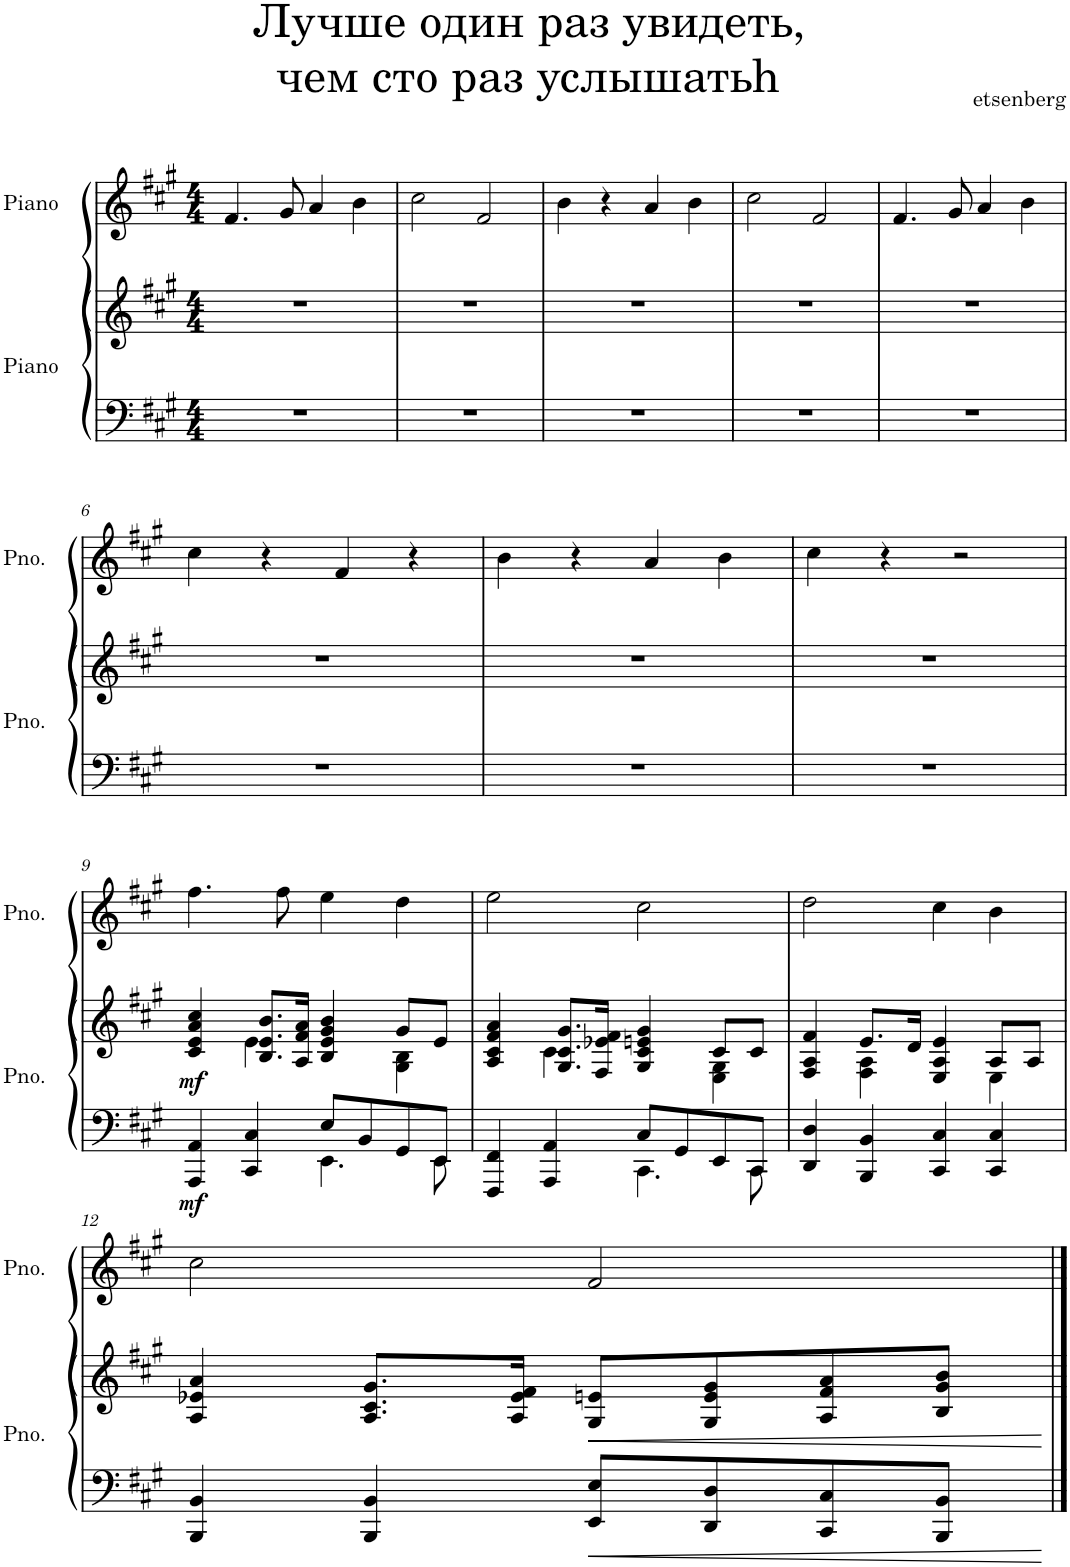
**kern	**kern	**dynam	**kern
*part2	*part2	*part2	*part1
*staff3	*staff2	*staff2/3	*staff1
*I"Piano	*	*	*I"Piano
*I'Pno.	*	*	*I'Pno.
*clefF4	*clefG2	*	*clefG2
*k[f#c#g#]	*k[f#c#g#]	*	*k[f#c#g#]
*M4/4	*M4/4	*	*M4/4
=1	=1	=1	=1
1r	1r	.	4.f#/
.	.	.	8g#/
.	.	.	4a/
.	.	.	4b\
=2	=2	=2	=2
1r	1r	.	2cc#\
.	.	.	2f#/
=3	=3	=3	=3
1r	1r	.	4b\
.	.	.	4r
.	.	.	4a/
.	.	.	4b\
=4	=4	=4	=4
1r	1r	.	2cc#\
.	.	.	2f#/
=5	=5	=5	=5
1r	1r	.	4.f#/
.	.	.	8g#/
.	.	.	4a/
.	.	.	4b\
!!LO:LB:g=z
=6	=6	=6	=6
1r	1r	.	4cc#\
.	.	.	4r
.	.	.	4f#/
.	.	.	4r
=7	=7	=7	=7
1r	1r	.	4b\
.	.	.	4r
.	.	.	4a/
.	.	.	4b\
=8	=8	=8	=8
1r	1r	.	4cc#\
.	.	.	4r
.	.	.	2r
!!LO:LB:g=z
=9	=9	=9	=9
*^	*^	*	*
!	!	!	!	!LO:DY:b=2	!
!	!	!	!	!LO:DY:n=1:b	!
4AAA/ 4AA/	2ryy	4c#/ 4e/ 4a/ 4cc#/	4ryy	mf mf	4.ff#\
4CC#/ 4C#/	.	8.B/ 8.e/ 8.b/L	4e\	.	.
.	.	.	.	.	8ff#\
.	.	16A/ 16f#/ 16a/Jk	.	.	.
8E/L	4.EE\	4B/ 4e/ 4g#/ 4b/	4ryy	.	4ee\
8BB/	.	.	.	.	.
8GG#/	.	8g#/L	4G#\ 4B\	.	4dd\
8EE/J	8EE\	8e/J	.	.	.
=10	=10	=10	=10	=10	=10
4FFF#/ 4FF#/	2ryy	4A/ 4c#/ 4f#/ 4a/	4ryy	.	2ee\
4AAA/ 4AA/	.	8.G#/ 8.c#/ 8.g#/L	4c#\	.	.
.	.	16F#/ 16e-X/ 16f#/Jk	.	.	.
8C#/L	4.CC#\	4G#/ 4c#/ 4en/ 4g#/	4ryy	.	2cc#\
8GG#/	.	.	.	.	.
8EE/	.	8c#/L	4E\ 4G#\	.	.
8CC#/J	8CC#\	8c#/J	.	.	.
*v	*v	*	*	*	*
=11	=11	=11	=11	=11
4DD/ 4D/	4F#/ 4A/ 4f#/	4ryy	.	2dd\
4BBB/ 4BB/	8.e/L	4F#\ 4A\	.	.
.	16d/Jk	.	.	.
4CC#/ 4C#/	4E/ 4A/ 4e/	4ryy	.	4cc#\
4CC#/ 4C#/	8A/L	4E\	.	4b\
.	8A/J	.	.	.
*	*v	*v	*	*
!!LO:LB:g=z
=12	=12	=12	=12
4BBB/ 4BB/	4A/ 4e-X/ 4a/	.	2cc#\
4BBB/ 4BB/	8.A/ 8.c#/ 8.g#/L	.	.
.	16A/ 16e-/ 16f#/Jk	.	.
!	!	!LO:HP:b	!
8EE/ 8E/L	8G#/ 8en/L	<	2f#/
8DD/ 8D/	8G#/ 8e/ 8g#/	.	.
8CC#/ 8C#/	8A/ 8f#/ 8a/	.	.
8BBB/ 8BB/J	8B/ 8g#/ 8b/J	.	.
.	.	[	.
==	==	==	==
*-	*-	*-	*-
